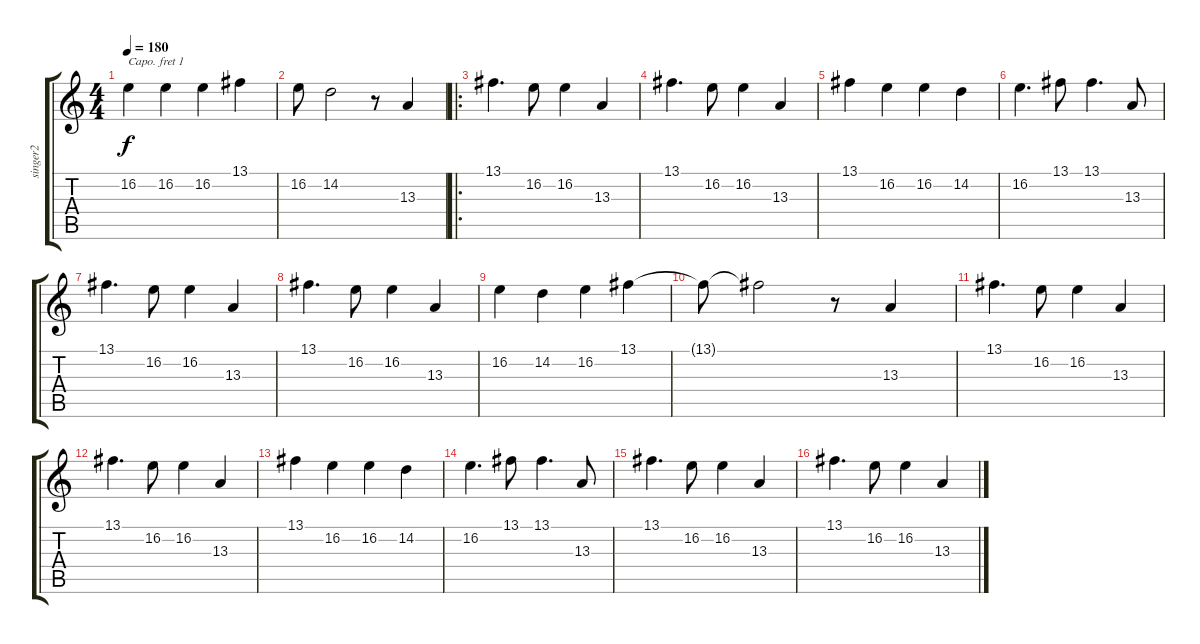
\track ("singer2" "singer2") {instrument acousticgrandpiano}
\staff {score tabs}
\capo 1
\tuning (E4 B3 G3 D3 A2 E2) {hide}
\ts (4 4)
\tempo 180
\clef g2
\ks c
16.2.4{dy f} 16.2.4 16.2.4 13.1.4 |
16.2.8 14.2.2 r.8 13.3.4 |
\ro
13.1.4{d} 16.2.8 16.2.4 13.3.4 |
13.1.4{d} 16.2.8 16.2.4 13.3.4 |
13.1.4 16.2.4 16.2.4 14.2.4 |
16.2.4{d} 13.1.8 13.1.4{d} 13.3.8 |
13.1.4{d} 16.2.8 16.2.4 13.3.4 |
13.1.4{d} 16.2.8 16.2.4 13.3.4 |
16.2.4 14.2.4 16.2.4 13.1.4 |
13.1{t}.8 13.1{t}.2 r.8 13.3.4 |
13.1.4{d} 16.2.8 16.2.4 13.3.4 |
13.1.4{d} 16.2.8 16.2.4 13.3.4 |
13.1.4 16.2.4 16.2.4 14.2.4 |
16.2.4{d} 13.1.8 13.1.4{d} 13.3.8 |
13.1.4{d} 16.2.8 16.2.4 13.3.4 |
13.1.4{d} 16.2.8 16.2.4 13.3.4
